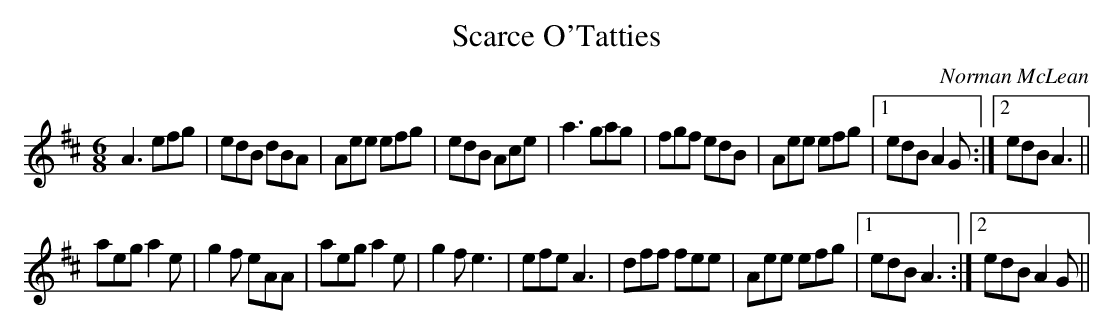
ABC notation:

X:1
T:Scarce O'Tatties
C:Norman McLean
M:6/8
K:Amix
A3 efg|edB dBA|Aee efg|edB Ace|a3 gag|fgf edB|Aee efg|1 edB A2G:|2 edB A3||
aeg a2e|g2f eAA|aeg a2e|g2f e3|efe A3|dff fee|Aee efg|1 edB A3:|2 edB A2G||
